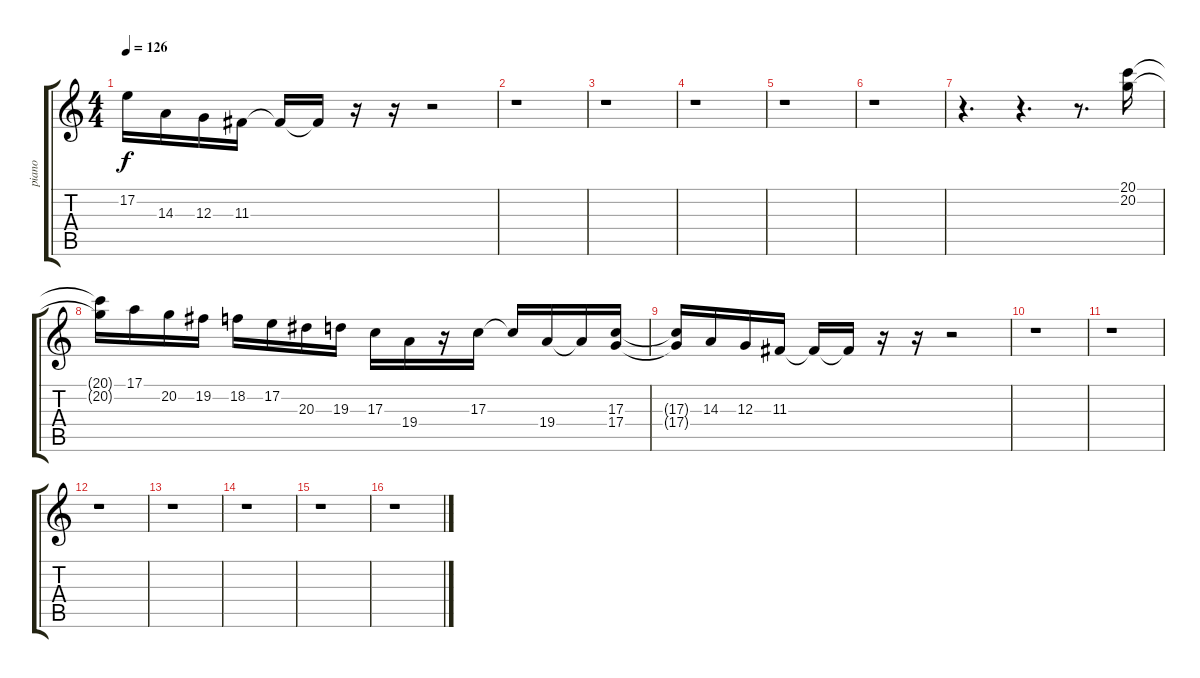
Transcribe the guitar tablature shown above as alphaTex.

\track ("piano" "piano") {instrument electricpiano1}
\staff {score tabs}
\tuning (E4 B3 G3 D3 A2 E2) {hide}
\ts (4 4)
\tempo 126
\clef g2
\ks c
17.2{t}.16{dy f} 14.3.16 12.3.16 11.3.16 11.3{t}.16 11.3{t}.16 r.16 r.16 r.2 |
r.1 |
r.1 |
r.1 |
r.1 |
r.1 |
r.4{d} r.4{d} r.8{d} (20.1 20.2).16{instrument electricpiano1} |
(20.1{t} 20.2{t}).16 17.1.16 20.2.16 19.2.16 18.2.16 17.2.16 20.3.16 19.3.16 17.3.16 19.4.16 r.16 17.3.16 17.3{t}.16 19.4.16 19.4{t}.16 (17.3 17.4).16 |
(17.3{t} 17.4{t}).16 14.3.16 12.3.16 11.3.16 11.3{t}.16 11.3{t}.16 r.16 r.16 r.2 |
r.1 |
r.1 |
r.1 |
r.1 |
r.1 |
r.1 |
r.1
